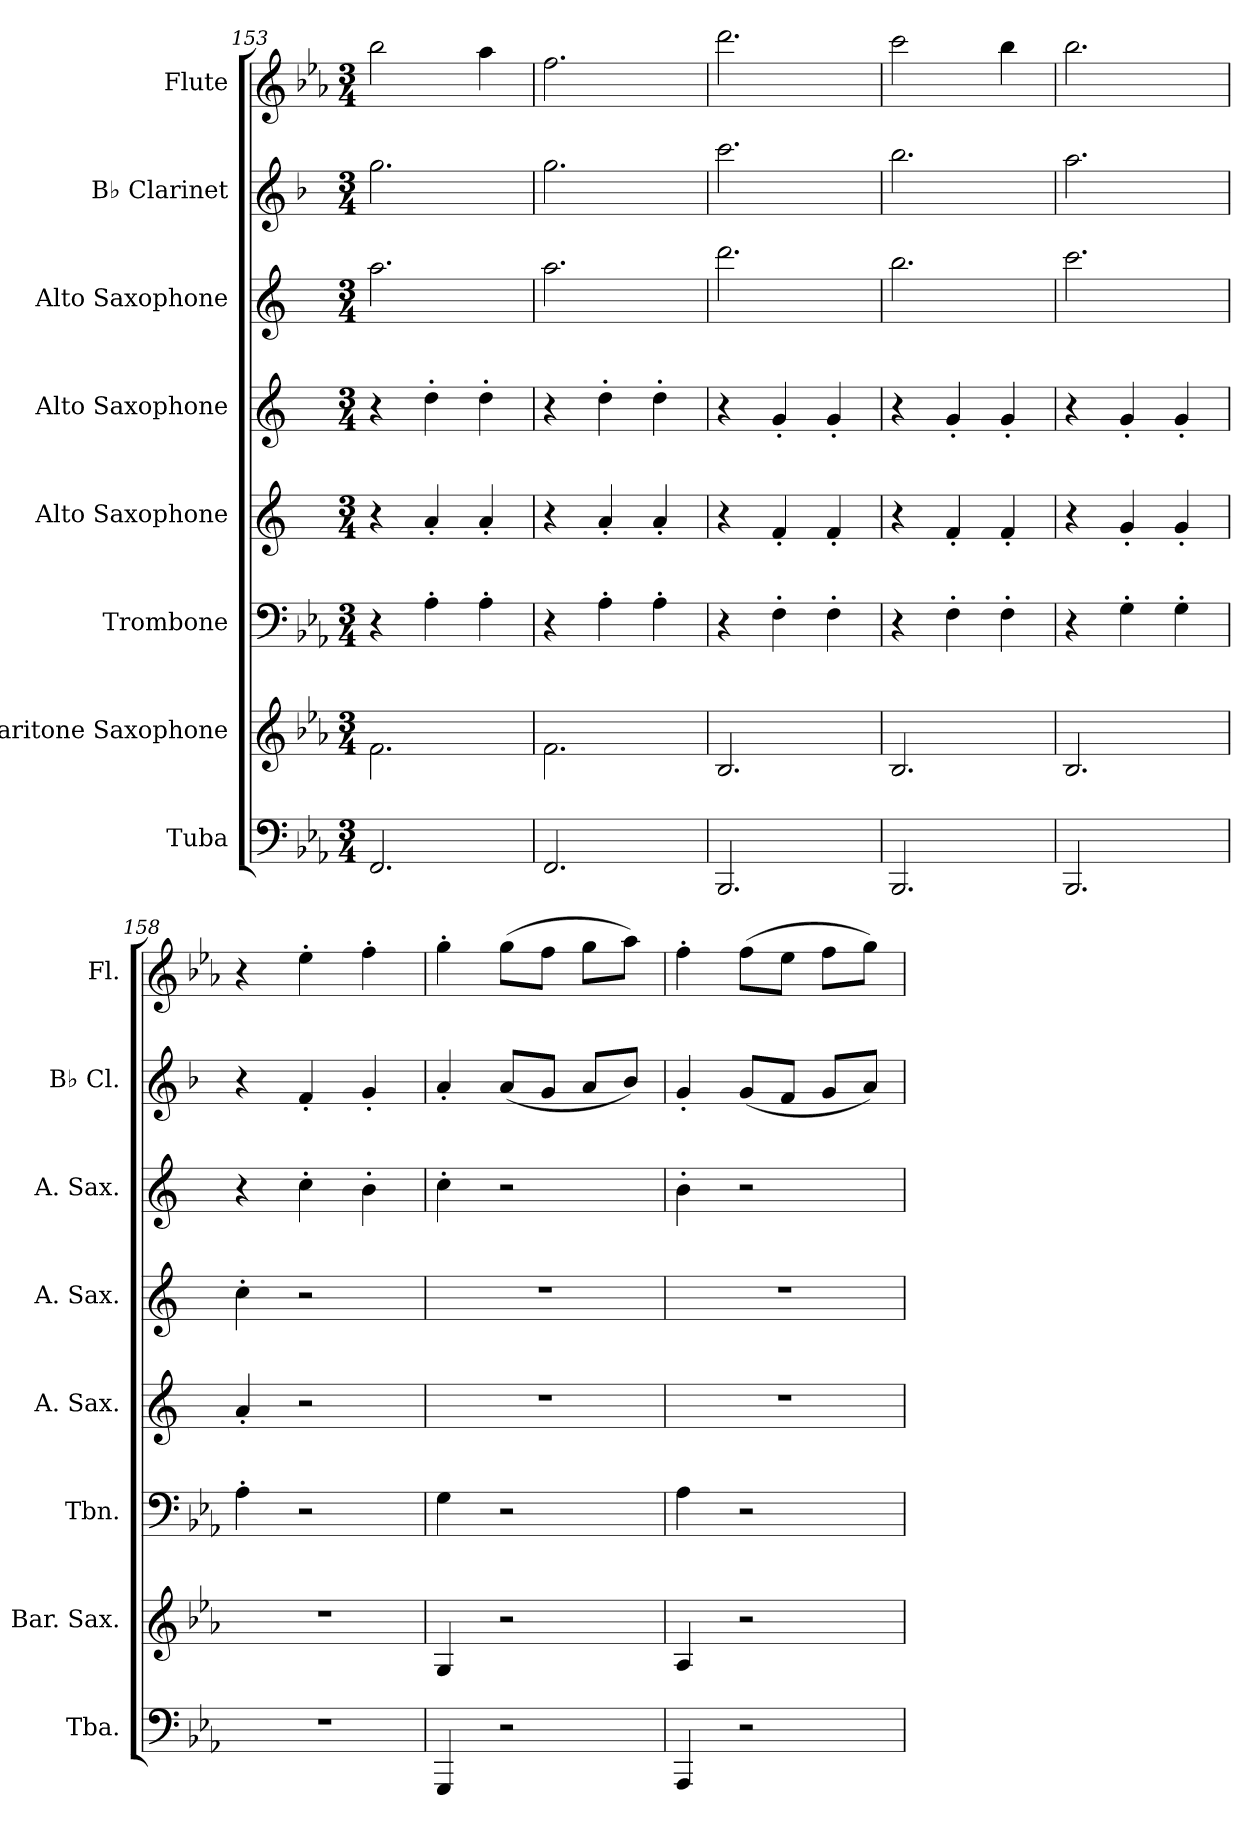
**kern	**kern	**kern	**kern	**kern	**kern	**kern	**kern
*part8	*part7	*part6	*part5	*part4	*part3	*part2	*part1
*staff8	*staff7	*staff6	*staff5	*staff4	*staff3	*staff2	*staff1
*I"Tuba	*I"Baritone Saxophone	*I"Trombone	*I"Alto Saxophone	*I"Alto Saxophone	*I"Alto Saxophone	*I"B♭ Clarinet	*I"Flute
*I'Tba.	*I'Bar. Sax.	*I'Tbn.	*I'A. Sax.	*I'A. Sax.	*I'A. Sax.	*I'B♭ Cl.	*I'Fl.
*clefF4	*clefG2	*clefF4	*clefG2	*clefG2	*clefG2	*clefG2	*clefG2
*	*ITrd12c21	*	*ITrd5c9	*ITrd5c9	*ITrd5c9	*ITrd1c2	*
*k[b-e-a-]	*k[b-e-a-]	*k[b-e-a-]	*k[b-e-a-]	*k[b-e-a-]	*k[b-e-a-]	*k[b-e-a-]	*k[b-e-a-]
*M3/4	*M3/4	*M3/4	*M3/4	*M3/4	*M3/4	*M3/4	*M3/4
=153	=153	=153	=153	=153	=153	=153	=153
2.FF/	2.F\	4r	4r	4r	2.cc\	2.ff\	2bb-\
.	.	4A-'\	4c'/	4f'\	.	.	.
.	.	4A-'\	4c'/	4f'\	.	.	4aa-\
=154	=154	=154	=154	=154	=154	=154	=154
2.FF/	2.F\	4r	4r	4r	2.cc\	2.ff\	2.ff\
.	.	4A-'\	4c'/	4f'\	.	.	.
.	.	4A-'\	4c'/	4f'\	.	.	.
=155	=155	=155	=155	=155	=155	=155	=155
2.BBB-/	2.BB-/	4r	4r	4r	2.ff\	2.bb-\	2.ddd\
.	.	4F'\	4A-'/	4B-'/	.	.	.
.	.	4F'\	4A-'/	4B-'/	.	.	.
=156	=156	=156	=156	=156	=156	=156	=156
2.BBB-/	2.BB-/	4r	4r	4r	2.dd\	2.aa-\	2ccc\
.	.	4F'\	4A-'/	4B-'/	.	.	.
.	.	4F'\	4A-'/	4B-'/	.	.	4bb-\
=157	=157	=157	=157	=157	=157	=157	=157
2.BBB-/	2.BB-/	4r	4r	4r	2.ee-\	2.gg\	2.bb-\
.	.	4G'\	4B-'/	4B-'/	.	.	.
.	.	4G'\	4B-'/	4B-'/	.	.	.
=158	=158	=158	=158	=158	=158	=158	=158
2.r	2.r	4A-'\	4c'/	4e-'\	4r	4r	4r
.	.	2r	2r	2r	4e-'\	4e-'/	4ee-'\
.	.	.	.	.	4d'\	4f'/	4ff'\
!!LO:PB:g=z
=159	=159	=159	=159	=159	=159	=159	=159
4GGG/	4GG/	4G\	2.r	2.r	4e-'\	4g'/	4gg'\
2r	2r	2r	.	.	2r	(<8g/L	(>8gg\L
.	.	.	.	.	.	8f/J	8ff\J
.	.	.	.	.	.	8g/L	8gg\L
.	.	.	.	.	.	8a-/J)	8aa-\J)
=160	=160	=160	=160	=160	=160	=160	=160
4AAA-/	4AA-/	4A-\	2.r	2.r	4d'\	4f'/	4ff'\
2r	2r	2r	.	.	2r	(<8f/L	(>8ff\L
.	.	.	.	.	.	8e-/J	8ee-\J
.	.	.	.	.	.	8f/L	8ff\L
.	.	.	.	.	.	8g/J)	8gg\J)
=	=	=	=	=	=	=	=
*-	*-	*-	*-	*-	*-	*-	*-
